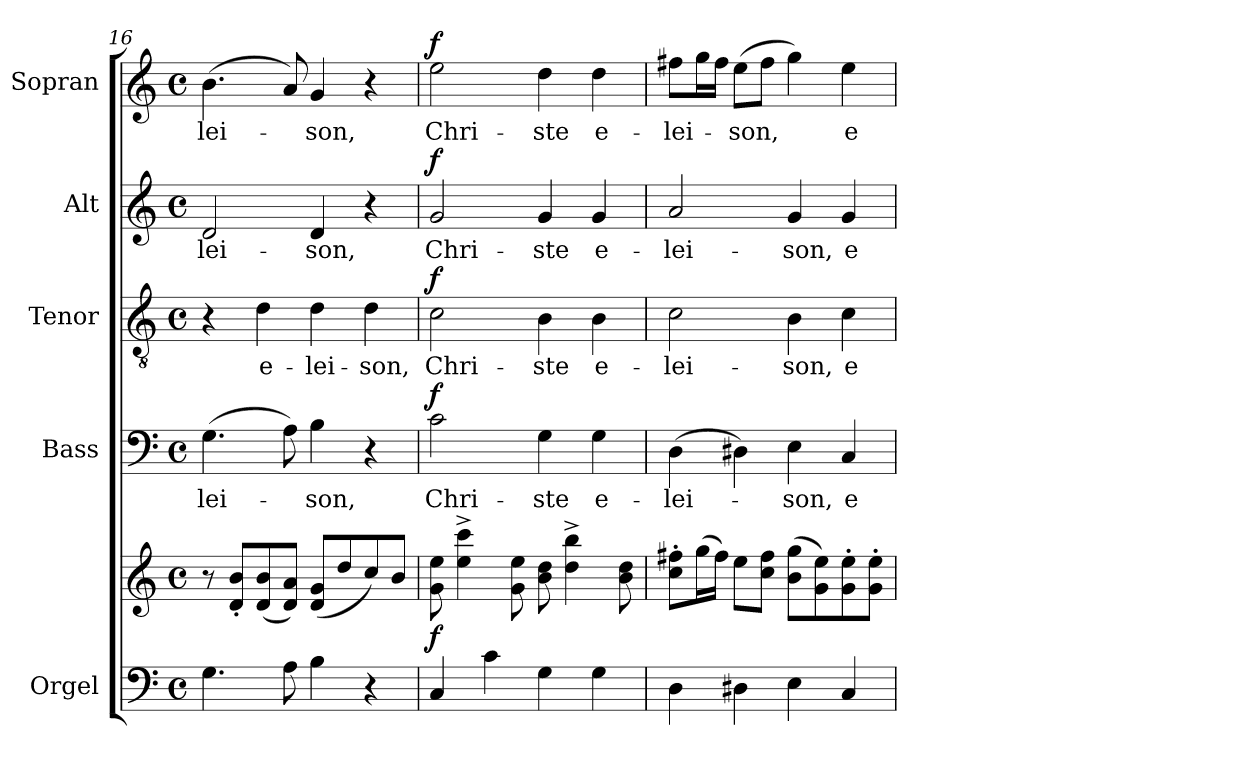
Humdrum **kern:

**kern	**kern	**dynam	**kern	**text	**dynam	**kern	**text	**dynam	**kern	**text	**dynam	**kern	**text	**dynam
*part5	*part5	*part5	*part4	*part4	*part4	*part3	*part3	*part3	*part2	*part2	*part2	*part1	*part1	*part1
*staff6	*staff5	*staff5/6	*staff4	*staff4	*staff4	*staff3	*staff3	*staff3	*staff2	*staff2	*staff2	*staff1	*staff1	*staff1
*I"Orgel	*	*	*I"Bass	*	*	*I"Tenor	*	*	*I"Alt	*	*	*I"Sopran	*	*
*I'Org.	*	*	*I'B.	*	*	*I'T.	*	*	*I'A.	*	*	*I'S.	*	*
*clefF4	*clefG2	*	*clefF4	*	*	*clefGv2	*	*	*clefG2	*	*	*clefG2	*	*
*k[]	*k[]	*	*k[]	*	*	*k[]	*	*	*k[]	*	*	*k[]	*	*
*C:	*C:	*	*C:	*	*	*C:	*	*	*C:	*	*	*C:	*	*
*M4/4	*M4/4	*	*M4/4	*	*	*M4/4	*	*	*M4/4	*	*	*M4/4	*	*
*met(c)	*met(c)	*	*met(c)	*	*	*met(c)	*	*	*met(c)	*	*	*met(c)	*	*
=16	=16	=16	=16	=16	=16	=16	=16	=16	=16	=16	=16	=16	=16	=16
!	!	!	!	!LO:LY:b	!	!	!	!	!	!LO:LY:b	!	!	!LO:LY:b	!
4.G\	8r	.	(>4.G\	-lei-	.	4r	.	.	2d/	-lei-	.	(>4.b\	-lei-	.
.	8d/'< 8b/'<L	.	.	.	.	.	.	.	.	.	.	.	.	.
!	!	!	!	!	!	!	!LO:LY:b	!	!	!	!	!	!	!
.	(<8d/ 8b/	.	.	.	.	4d\	e-	.	.	.	.	.	.	.
8A\	8d/ 8a/J)	.	8A\)	.	.	.	.	.	.	.	.	8a/)	.	.
!	!	!	!	!LO:LY:b	!	!	!LO:LY:b	!	!	!LO:LY:b	!	!	!LO:LY:b	!
4B\	(<8d/ 8g/L	.	4B\	-son,	.	4d\	-lei-	.	4d/	-son,	.	4g/	-son,	.
.	8dd/	.	.	.	.	.	.	.	.	.	.	.	.	.
!	!	!	!	!	!	!	!LO:LY:b	!	!	!	!	!	!	!
4r	8cc/)	.	4r	.	.	4d\	-son,	.	4r	.	.	4r	.	.
.	8b/J	.	.	.	.	.	.	.	.	.	.	.	.	.
=17	=17	=17	=17	=17	=17	=17	=17	=17	=17	=17	=17	=17	=17	=17
!	!	!LO:DY:b	!	!LO:LY:b	!LO:DY:a	!	!LO:LY:b	!LO:DY:a	!	!LO:LY:b	!LO:DY:a	!	!LO:LY:b	!LO:DY:a
4C/	8g\ 8ee\	f	2c\	Chri-	f	2c\	Chri-	f	2g/	Chri-	f	2ee\	Chri-	f
.	4ee\^> 4ccc\^>	.	.	.	.	.	.	.	.	.	.	.	.	.
4c\	.	.	.	.	.	.	.	.	.	.	.	.	.	.
.	8g\ 8ee\	.	.	.	.	.	.	.	.	.	.	.	.	.
!	!	!	!	!LO:LY:b	!	!	!LO:LY:b	!	!	!LO:LY:b	!	!	!LO:LY:b	!
4G\	8b\ 8dd\	.	4G\	-ste	.	4B\	-ste	.	4g/	-ste	.	4dd\	-ste	.
.	4dd\^> 4bb\^>	.	.	.	.	.	.	.	.	.	.	.	.	.
!	!	!	!	!LO:LY:b	!	!	!LO:LY:b	!	!	!LO:LY:b	!	!	!LO:LY:b	!
4G\	.	.	4G\	e-	.	4B\	e-	.	4g/	e-	.	4dd\	e-	.
.	8b\ 8dd\	.	.	.	.	.	.	.	.	.	.	.	.	.
=18	=18	=18	=18	=18	=18	=18	=18	=18	=18	=18	=18	=18	=18	=18
!	!	!	!	!LO:LY:b	!	!	!LO:LY:b	!	!	!LO:LY:b	!	!	!LO:LY:b	!
4D\	8cc\'> 8ff#X\'>L	.	(>4D\	-lei-	.	2c\	-lei-	.	2a/	-lei-	.	8ff#X\L	-lei-	.
.	(>16gg\L	.	.	.	.	.	.	.	.	.	.	16gg\L	.	.
.	16ff#\JJ)	.	.	.	.	.	.	.	.	.	.	16ff#\JJ	.	.
!	!	!	!	!	!	!	!	!	!	!	!	!	!LO:LY:b	!
4D#X\	8ee\L	.	4D#X\)	.	.	.	.	.	.	.	.	(>8ee\L	-son,	.
.	8cc\ 8ff#\J	.	.	.	.	.	.	.	.	.	.	8ff#\J	.	.
!	!	!	!	!LO:LY:b	!	!	!LO:LY:b	!	!	!LO:LY:b	!	!	!	!
4E\	(>8b\ 8gg\L	.	4E\	-son,	.	4B\	-son,	.	4g/	-son,	.	4gg\)	.	.
.	8g\ 8ee\)	.	.	.	.	.	.	.	.	.	.	.	.	.
!	!	!	!	!LO:LY:b	!	!	!LO:LY:b	!	!	!LO:LY:b	!	!	!LO:LY:b	!
4C/	8g\'> 8ee\'>	.	4C/	e-	.	4c\	e-	.	4g/	e-	.	4ee\	e-	.
.	8g\'> 8ee\'>J	.	.	.	.	.	.	.	.	.	.	.	.	.
=	=	=	=	=	=	=	=	=	=	=	=	=	=	=
*-	*-	*-	*-	*-	*-	*-	*-	*-	*-	*-	*-	*-	*-	*-
